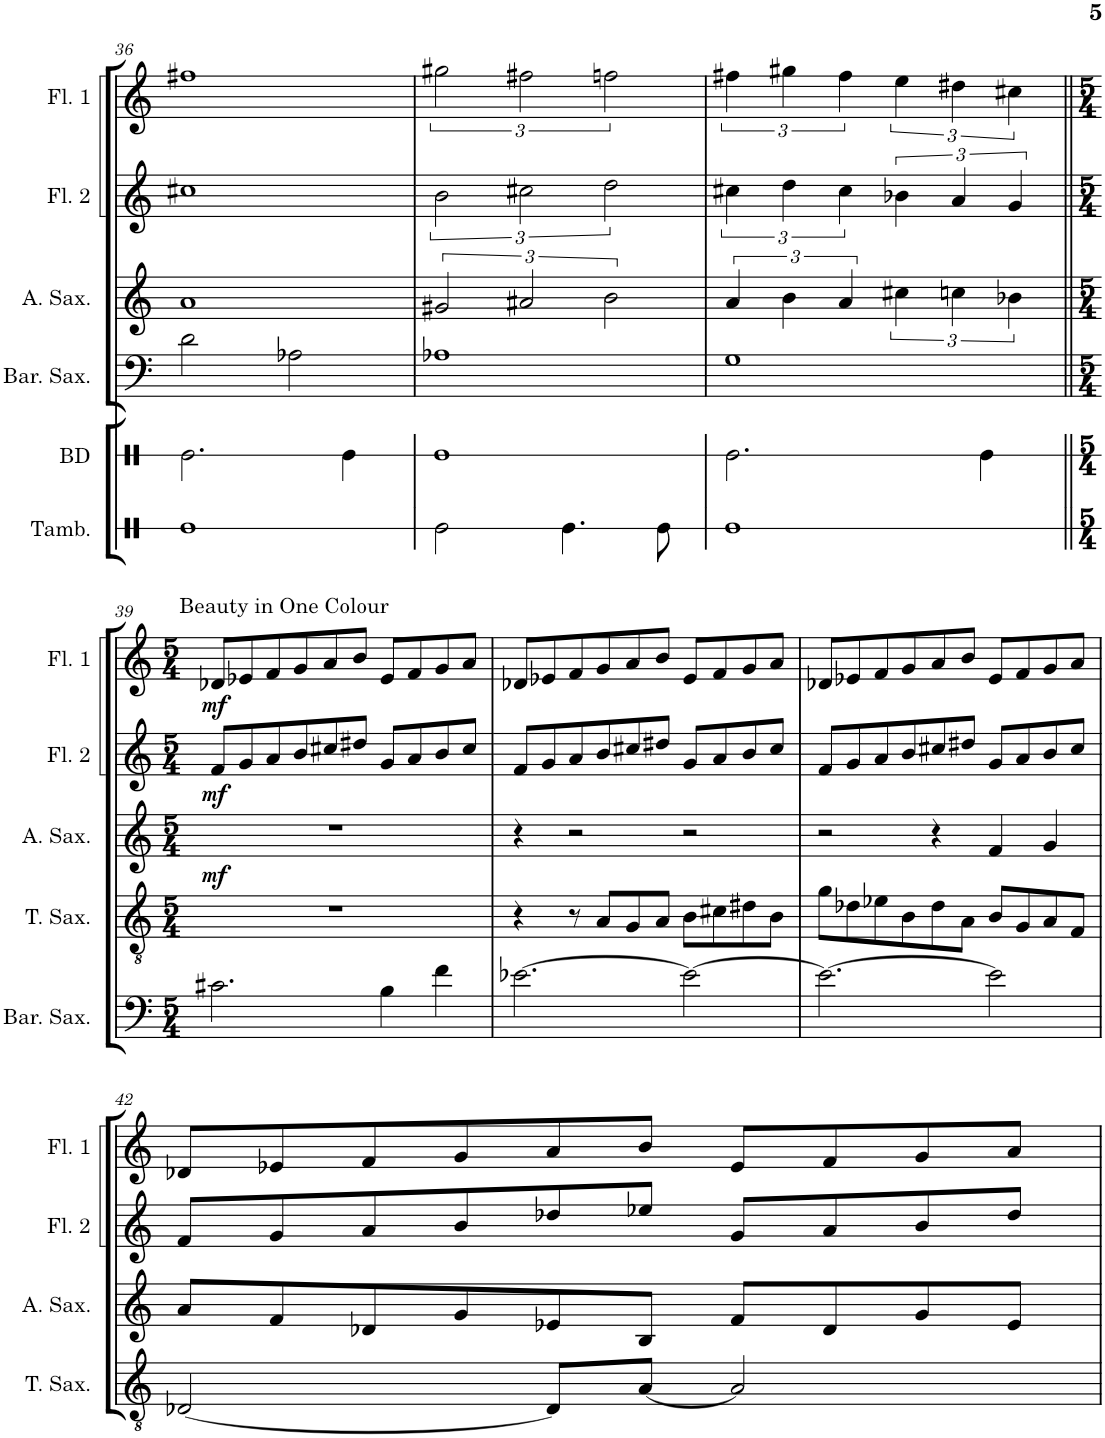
**kern	**kern	**kern	**dynam	**kern	**dynam	**kern	**dynam
*part5	*part4	*part3	*part3	*part2	*part2	*part1	*part1
*staff5	*staff4	*staff3	*staff3	*staff2	*staff2	*staff1	*staff1
*I"Baritone Saxophone	*I"Tenor Saxophone	*I"Alto Saxophone	*	*I"Flute 2	*	*I"Flute 1	*
*I'Bar. Sax.	*I'T. Sax.	*I'A. Sax.	*	*I'Fl. 2	*	*I'Fl. 1	*
!!LO:PB:g=z
*clefF4	*clefGv2	*clefG2	*	*clefG2	*	*clefG2	*
*Trd12c21	*Trd8c14	*Trd5c9	*	*	*	*	*
*k[]	*k[]	*k[]	*	*k[]	*	*k[]	*
*M4/4	*M4/4	*M4/4	*	*M4/4	*	*M4/4	*
=36	=36	=36	=36	=36	=36	=36	=36
2d\	1r	1a	.	1cc#X	.	1ff#X	.
2A-X\	.	.	.	.	.	.	.
=37	=37	=37	=37	=37	=37	=37	=37
1A-X	1r	3g#X/	.	3b\	.	3gg#X\	.
.	.	3a#X/	.	3cc#X\	.	3ff#X\	.
.	.	3b\	.	3dd\	.	3ffn\	.
=38	=38	=38	=38	=38	=38	=38	=38
1G	1r	6a/	.	6cc#X\	.	6ff#X\	.
.	.	6b\	.	6dd\	.	6gg#X\	.
.	.	6a/	.	6cc#\	.	6ff#\	.
.	.	6cc#X\	.	6b-X\	.	6ee\	.
.	.	6ccn\	.	6a/	.	6dd#X\	.
.	.	6b-X\	.	6g/	.	6cc#X\	.
!!LO:LB:g=z
=39||	=39||	=39||	=39||	=39||	=39||	=39||	=39||
*M5/4	*M5/4	*M5/4	*	*M5/4	*	*M5/4	*
!	!	!	!	!	!	!LO:TX:a:t=Beauty in One Colour	!
!	!	!	!LO:DY:b	!	!LO:DY:b	!	!LO:DY:b
2.c#X\	4%5r	4%5r	mf	8f/L	mf	8d-X/L	mf
.	.	.	.	8g/	.	8e-X/	.
.	.	.	.	8a/	.	8f/	.
.	.	.	.	8b/	.	8g/	.
.	.	.	.	8cc#X/	.	8a/	.
.	.	.	.	8dd#X/J	.	8b/J	.
4B\	.	.	.	8g/L	.	8e-/L	.
.	.	.	.	8a/	.	8f/	.
4f\	.	.	.	8b/	.	8g/	.
.	.	.	.	8cc#/J	.	8a/J	.
=40	=40	=40	=40	=40	=40	=40	=40
[2.e-X\	4r	4r	.	8f/L	.	8d-X/L	.
.	.	.	.	8g/	.	8e-X/	.
.	8r	2r	.	8a/	.	8f/	.
.	8A/L	.	.	8b/	.	8g/	.
.	8G/	.	.	8cc#X/	.	8a/	.
.	8A/J	.	.	8dd#X/J	.	8b/J	.
2e-\_	8B\L	2r	.	8g/L	.	8e-/L	.
.	8c#X\	.	.	8a/	.	8f/	.
.	8d#X\	.	.	8b/	.	8g/	.
.	8B\J	.	.	8cc#/J	.	8a/J	.
=41	=41	=41	=41	=41	=41	=41	=41
2.e-\_	8g\L	2r	.	8f/L	.	8d-X/L	.
.	8d-X\	.	.	8g/	.	8e-X/	.
.	8e-X\	.	.	8a/	.	8f/	.
.	8B\	.	.	8b/	.	8g/	.
.	8d-\	4r	.	8cc#X/	.	8a/	.
.	8A\J	.	.	8dd#X/J	.	8b/J	.
2e-\]	8B/L	4f/	.	8g/L	.	8e-/L	.
.	8G/	.	.	8a/	.	8f/	.
.	8A/	4g/	.	8b/	.	8g/	.
.	8F/J	.	.	8cc#/J	.	8a/J	.
!!LO:LB:g=z
=42	=42	=42	=42	=42	=42	=42	=42
4r	[2D-X/	8a/L	.	8f/L	.	8d-X/L	.
.	.	8f/	.	8g/	.	8e-X/	.
2r	.	8d-X/	.	8a/	.	8f/	.
.	.	8g/	.	8b/	.	8g/	.
.	8D-/L]	8e-X/	.	8dd-X/	.	8a/	.
.	[8A/J	8B/J	.	8ee-X/J	.	8b/J	.
2r	2A/]	8f/L	.	8g/L	.	8e-/L	.
.	.	8d-/	.	8a/	.	8f/	.
.	.	8g/	.	8b/	.	8g/	.
.	.	8e-/J	.	8dd-/J	.	8a/J	.
=	=	=	=	=	=	=	=
*-	*-	*-	*-	*-	*-	*-	*-
